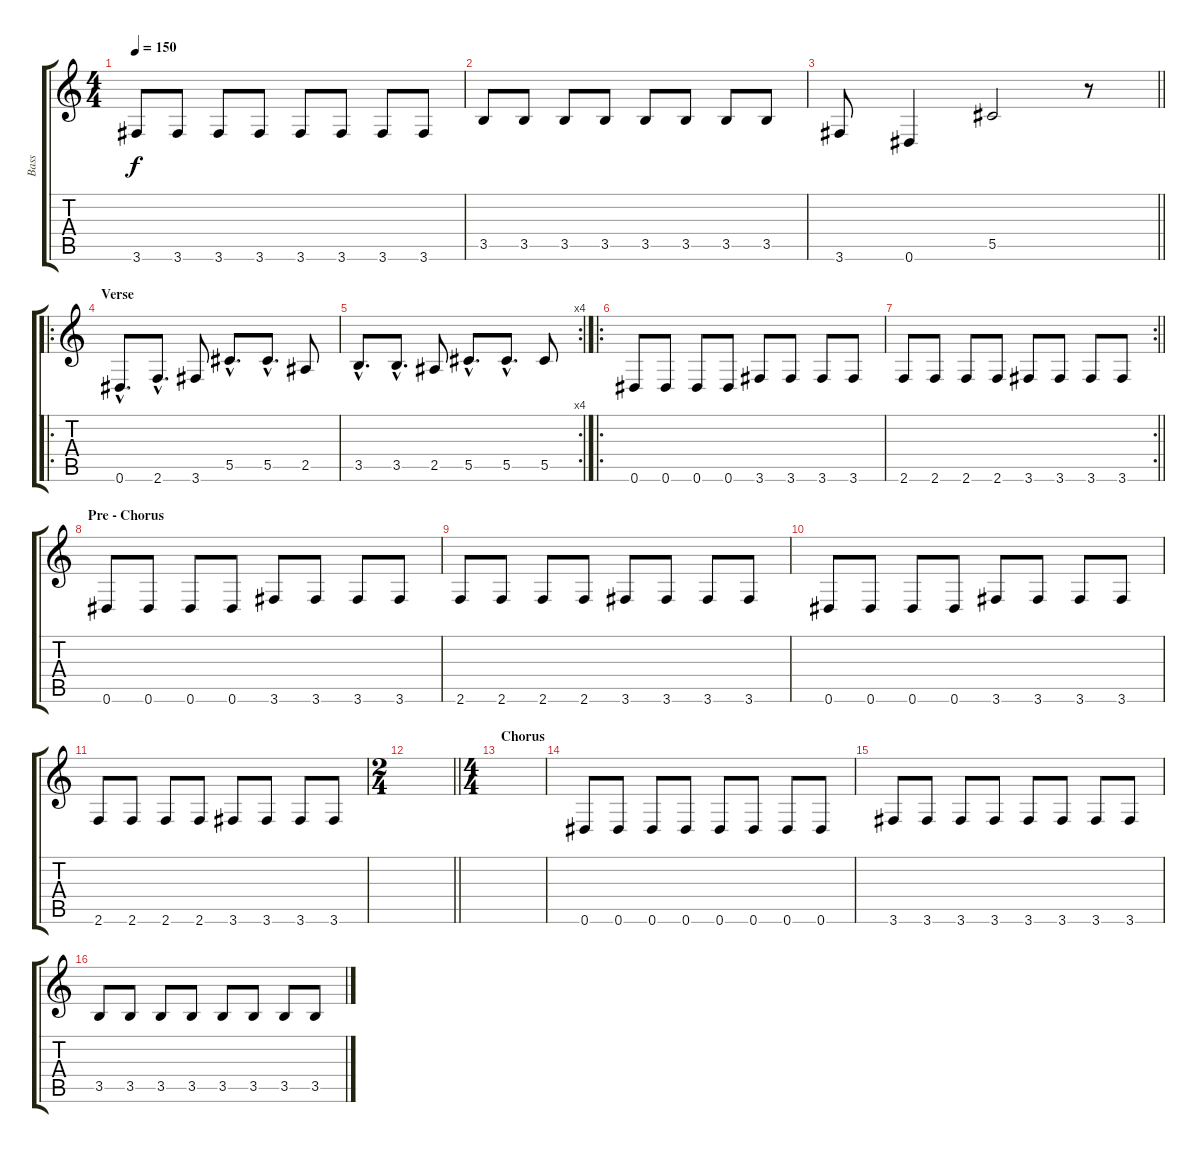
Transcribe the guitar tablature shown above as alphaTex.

\track ("Bass" "Bass") {instrument electricbassfinger}
\staff {score tabs}
\tuning (Eb4 Bb3 Gb3 Db3 Ab2 Eb2) {hide}
\ts (4 4)
\tempo 150
\clef g2
\ks c
3.6.8{dy f} 3.6.8 3.6.8 3.6.8 3.6.8 3.6.8 3.6.8 3.6.8 |
3.5.8 3.5.8 3.5.8 3.5.8 3.5.8 3.5.8 3.5.8 3.5.8 |
\barLineRight lightlight
3.6.8 0.6.4 5.5.2 r.8 |
\ro
\section ("" "Verse")
0.6{hac}.8{d} 2.6{hac}.8{d} 3.6.8 5.5{hac}.8{d} 5.5{hac}.8{d} 2.5.8 |
\rc 4
3.5{hac}.8{d} 3.5{hac}.8{d} 2.5.8 5.5{hac}.8{d} 5.5{hac}.8{d} 5.5.8 |
\ro
0.6.8{volume 10} 0.6.8 0.6.8 0.6.8 3.6.8 3.6.8 3.6.8 3.6.8 |
\rc 2
\barLineRight lightlight
2.6.8 2.6.8 2.6.8 2.6.8 3.6.8 3.6.8 3.6.8 3.6.8 |
\section ("" "Pre - Chorus")
0.6.8 0.6.8 0.6.8 0.6.8 3.6.8 3.6.8 3.6.8 3.6.8 |
2.6.8 2.6.8 2.6.8 2.6.8 3.6.8 3.6.8 3.6.8 3.6.8 |
0.6.8 0.6.8 0.6.8 0.6.8 3.6.8 3.6.8 3.6.8 3.6.8 |
2.6.8 2.6.8 2.6.8 2.6.8 3.6.8 3.6.8 3.6.8 3.6.8 |
\ts (2 4)
\barLineRight lightlight
|
\ts (4 4)
\section ("" "Chorus")
|
0.6.8{volume 6} 0.6.8 0.6.8 0.6.8 0.6.8 0.6.8 0.6.8 0.6.8 |
3.6.8 3.6.8 3.6.8 3.6.8 3.6.8 3.6.8 3.6.8 3.6.8 |
3.5.8 3.5.8 3.5.8 3.5.8 3.5.8 3.5.8 3.5.8 3.5.8
